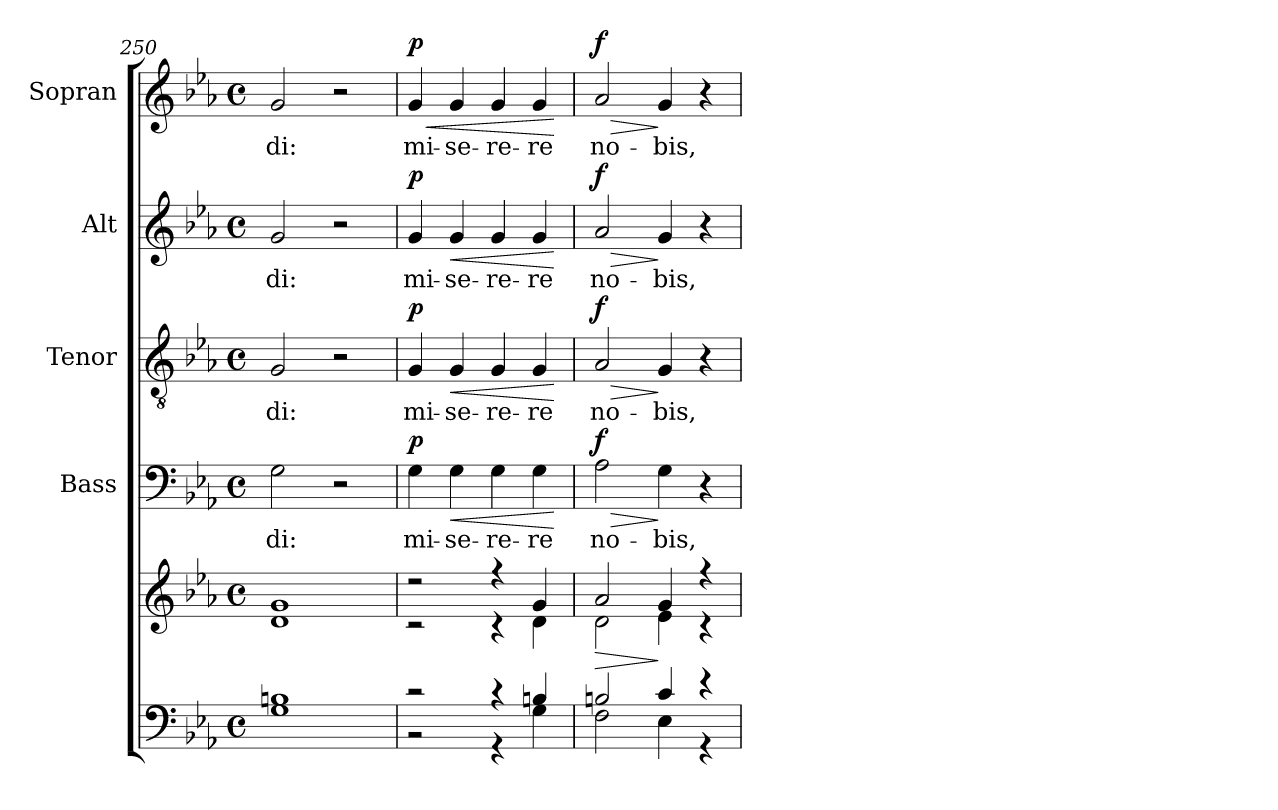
**kern	**kern	**dynam	**kern	**text	**dynam	**kern	**text	**dynam	**kern	**text	**dynam	**kern	**text	**dynam
*part5	*part5	*part5	*part4	*part4	*part4	*part3	*part3	*part3	*part2	*part2	*part2	*part1	*part1	*part1
*staff6	*staff5	*staff5/6	*staff4	*staff4	*staff4	*staff3	*staff3	*staff3	*staff2	*staff2	*staff2	*staff1	*staff1	*staff1
*	*	*	*I"Bass	*	*	*I"Tenor	*	*	*I"Alt	*	*	*I"Sopran	*	*
*	*	*	*I'B.	*	*	*I'T.	*	*	*I'A.	*	*	*I'S.	*	*
*clefF4	*clefG2	*	*clefF4	*	*	*clefGv2	*	*	*clefG2	*	*	*clefG2	*	*
*k[b-e-a-]	*k[b-e-a-]	*	*k[b-e-a-]	*	*	*k[b-e-a-]	*	*	*k[b-e-a-]	*	*	*k[b-e-a-]	*	*
*E-:	*E-:	*	*E-:	*	*	*E-:	*	*	*E-:	*	*	*E-:	*	*
*M4/4	*M4/4	*	*M4/4	*	*	*M4/4	*	*	*M4/4	*	*	*M4/4	*	*
*met(c)	*met(c)	*	*met(c)	*	*	*met(c)	*	*	*met(c)	*	*	*met(c)	*	*
=250	=250	=250	=250	=250	=250	=250	=250	=250	=250	=250	=250	=250	=250	=250
*^	*^	*	*	*	*	*	*	*	*	*	*	*	*	*
!	!	!	!	!	!	!LO:LY:b	!	!	!LO:LY:b	!	!	!LO:LY:b	!	!	!LO:LY:b	!
1Bn	1G	1g	1d	.	2G\	-di:	.	2G/	-di:	.	2g/	-di:	.	2g/	-di:	.
.	.	.	.	.	2r	.	.	2r	.	.	2r	.	.	2r	.	.
!!LO:LB:g=z
=251	=251	=251	=251	=251	=251	=251	=251	=251	=251	=251	=251	=251	=251	=251	=251	=251
!	!	!	!	!	!	!LO:LY:b	!LO:DY:a	!	!LO:LY:b	!LO:DY:a	!	!LO:LY:b	!LO:DY:a	!	!LO:LY:b	!LO:HP:b
!	!	!	!	!	!	!	!	!	!	!	!	!	!	!	!	!LO:DY:n=1:a
2r	2r	2r	2r	.	4G\	mi-	p	4G/	mi-	p	4g/	mi-	p	4g/	mi-	< p
!	!	!	!	!	!	!LO:LY:b	!LO:HP:b	!	!LO:LY:b	!LO:HP:b	!	!LO:LY:b	!LO:HP:b	!	!LO:LY:b	!
.	.	.	.	.	4G\	-se-	<	4G/	-se-	<	4g/	-se-	<	4g/	-se-	.
!	!	!	!	!	!	!LO:LY:b	!	!	!LO:LY:b	!	!	!LO:LY:b	!	!	!LO:LY:b	!
4r	4r	4r	4r	.	4G\	-re-	.	4G/	-re-	.	4g/	-re-	.	4g/	-re-	.
!	!	!	!	!	!	!LO:LY:b	!	!	!LO:LY:b	!	!	!LO:LY:b	!	!	!LO:LY:b	!
4Bn/	4G\	4g/	4d\	.	4G\	-re	.	4G/	-re	.	4g/	-re	.	4g/	-re	.
*v	*v	*	*	*	*	*	*	*	*	*	*	*	*	*	*	*
*	*v	*v	*	*	*	*	*	*	*	*	*	*	*	*	*
.	.	.	.	.	[	.	.	[	.	.	[	.	.	[
=252	=252	=252	=252	=252	=252	=252	=252	=252	=252	=252	=252	=252	=252	=252
*^	*	*	*	*	*	*	*	*	*	*	*	*	*	*
!	!	!	!LO:HP:b	!	!LO:LY:b	!LO:HP:b	!	!LO:LY:b	!LO:HP:b	!	!LO:LY:b	!LO:HP:b	!	!LO:LY:b	!LO:HP:b
*	*	*^	*	*	*	*	*	*	*	*	*	*	*	*	*
!	!	!	!	!	!	!	!LO:DY:n=1:a	!	!	!LO:DY:n=1:a	!	!	!LO:DY:n=1:a	!	!	!LO:DY:n=1:a
2Bn/	2F\	2a-/	2d\	>	2A-\	no-	> f	2A-/	no-	> f	2a-/	no-	> f	2a-/	no-	> f
!	!	!	!	!	!	!LO:LY:b	!	!	!LO:LY:b	!	!	!LO:LY:b	!	!	!LO:LY:b	!
4c/	4E-\	4g/	4e-\	]	4G\	-bis,	]	4G/	-bis,	]	4g/	-bis,	]	4g/	-bis,	]
4r	4r	4r	4r	.	4r	.	.	4r	.	.	4r	.	.	4r	.	.
*v	*v	*	*	*	*	*	*	*	*	*	*	*	*	*	*	*
*	*v	*v	*	*	*	*	*	*	*	*	*	*	*	*	*
=	=	=	=	=	=	=	=	=	=	=	=	=	=	=
*-	*-	*-	*-	*-	*-	*-	*-	*-	*-	*-	*-	*-	*-	*-
